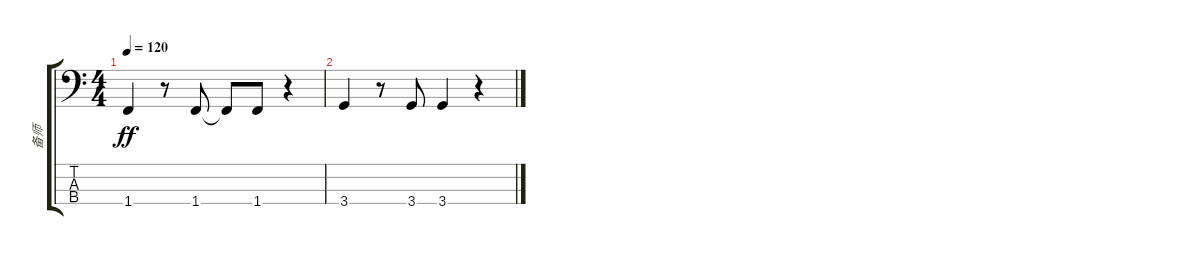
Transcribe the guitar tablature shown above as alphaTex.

\track ("备师" "备师") {instrument electricguitarjazz}
\staff {score tabs}
\tuning (G2 D2 A1 E1) {hide}
\ts (4 4)
\tempo 120
\clef f4
\ks c
1.4.4{dy ff} r.8 1.4.8 1.4{t}.8 1.4.8 r.4 |
3.4.4 r.8 3.4.8 3.4.4 r.4
